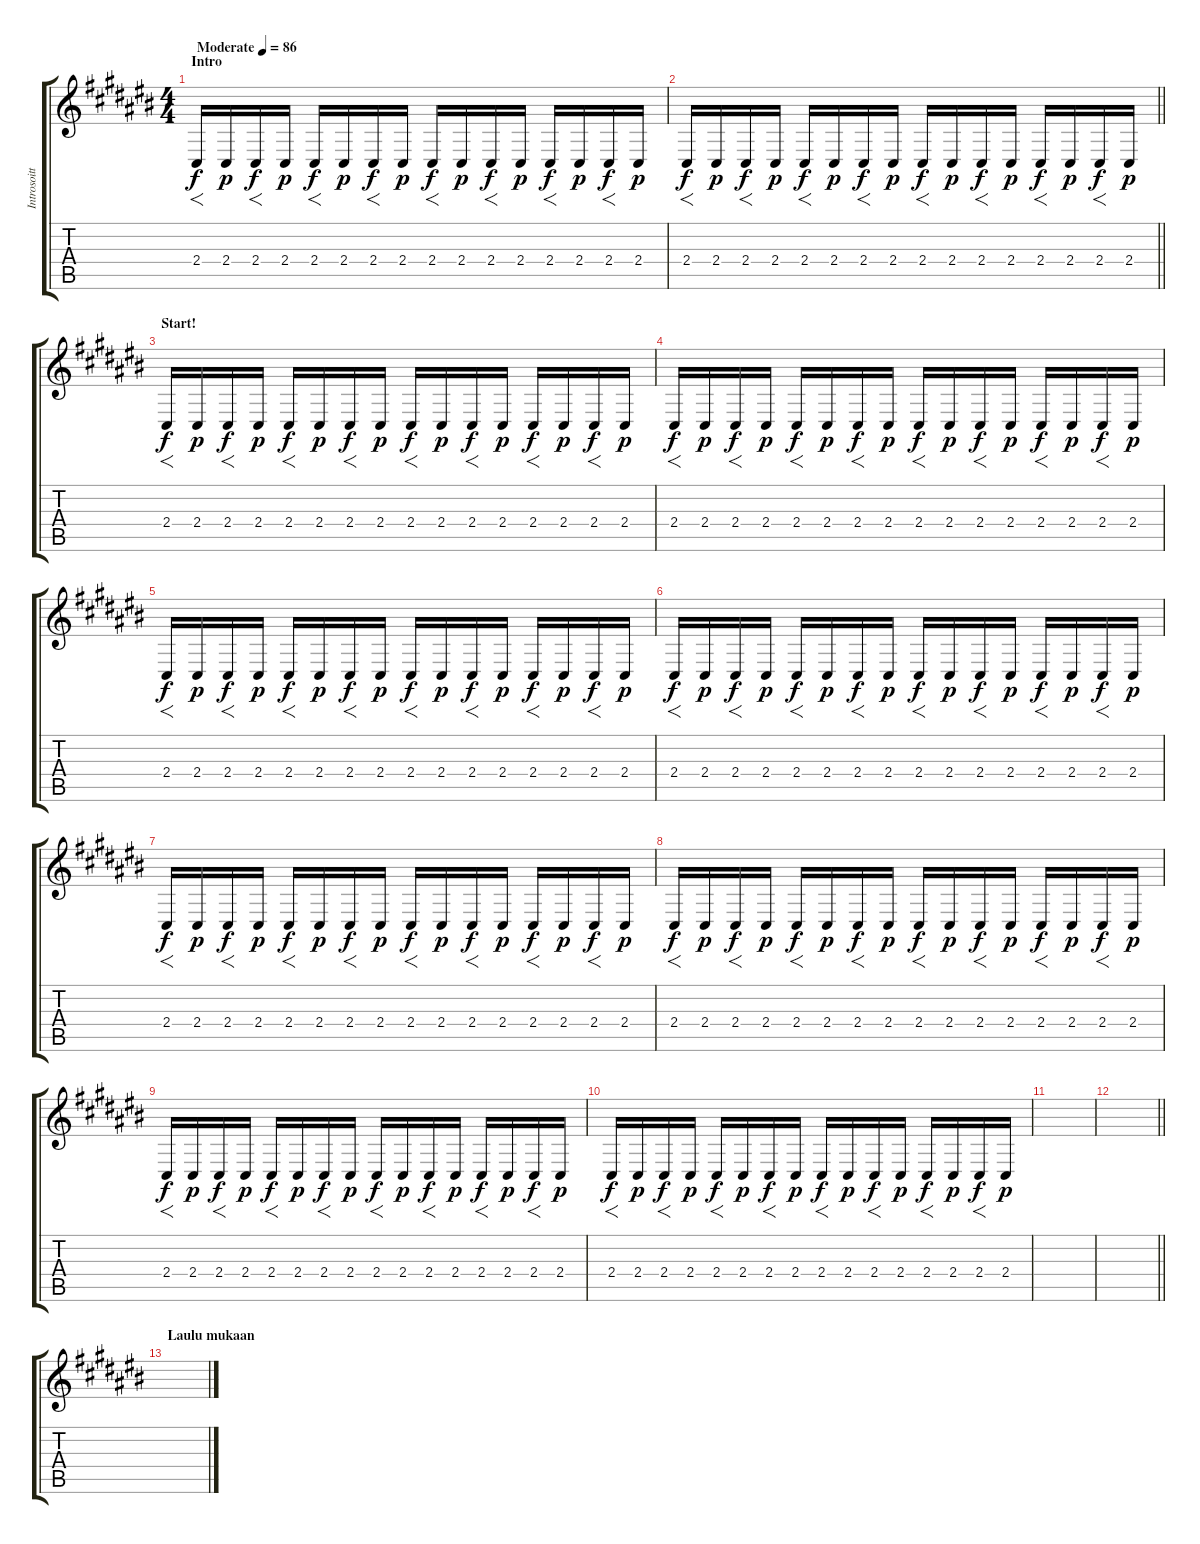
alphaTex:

\track ("Introsoitto" "Introsoitt") {instrument lead2sawtooth}
\staff {score tabs}
\tuning (Db4 Ab3 E3 B2 Gb2 Db2) {hide}
\ts (4 4)
\section ("" "Intro")
\tempo (86 "Moderate")
\clef g2
\ks c#
2.4.16{f dy f instrument lead2sawtooth} 2.4.16{dy p} 2.4.16{f dy f} 2.4.16{dy p} 2.4.16{f dy f} 2.4.16{dy p} 2.4.16{f dy f} 2.4.16{dy p} 2.4.16{f dy f} 2.4.16{dy p} 2.4.16{f dy f} 2.4.16{dy p} 2.4.16{f dy f} 2.4.16{dy p} 2.4.16{f dy f} 2.4.16{dy p} |
\barLineRight lightlight
2.4.16{f dy f} 2.4.16{dy p} 2.4.16{f dy f} 2.4.16{dy p} 2.4.16{f dy f} 2.4.16{dy p} 2.4.16{f dy f} 2.4.16{dy p} 2.4.16{f dy f} 2.4.16{dy p} 2.4.16{f dy f} 2.4.16{dy p} 2.4.16{f dy f} 2.4.16{dy p} 2.4.16{f dy f} 2.4.16{dy p} |
\section ("" "Start!")
2.4.16{f dy f} 2.4.16{dy p} 2.4.16{f dy f} 2.4.16{dy p} 2.4.16{f dy f} 2.4.16{dy p} 2.4.16{f dy f} 2.4.16{dy p} 2.4.16{f dy f} 2.4.16{dy p} 2.4.16{f dy f} 2.4.16{dy p} 2.4.16{f dy f} 2.4.16{dy p} 2.4.16{f dy f} 2.4.16{dy p} |
2.4.16{f dy f} 2.4.16{dy p} 2.4.16{f dy f} 2.4.16{dy p} 2.4.16{f dy f} 2.4.16{dy p} 2.4.16{f dy f} 2.4.16{dy p} 2.4.16{f dy f} 2.4.16{dy p} 2.4.16{f dy f} 2.4.16{dy p} 2.4.16{f dy f} 2.4.16{dy p} 2.4.16{f dy f} 2.4.16{dy p} |
2.4.16{f dy f} 2.4.16{dy p} 2.4.16{f dy f} 2.4.16{dy p} 2.4.16{f dy f} 2.4.16{dy p} 2.4.16{f dy f} 2.4.16{dy p} 2.4.16{f dy f} 2.4.16{dy p} 2.4.16{f dy f} 2.4.16{dy p} 2.4.16{f dy f} 2.4.16{dy p} 2.4.16{f dy f} 2.4.16{dy p} |
2.4.16{f dy f} 2.4.16{dy p} 2.4.16{f dy f} 2.4.16{dy p} 2.4.16{f dy f} 2.4.16{dy p} 2.4.16{f dy f} 2.4.16{dy p} 2.4.16{f dy f} 2.4.16{dy p} 2.4.16{f dy f} 2.4.16{dy p} 2.4.16{f dy f} 2.4.16{dy p} 2.4.16{f dy f} 2.4.16{dy p} |
2.4.16{f dy f} 2.4.16{dy p} 2.4.16{f dy f} 2.4.16{dy p} 2.4.16{f dy f} 2.4.16{dy p} 2.4.16{f dy f} 2.4.16{dy p} 2.4.16{f dy f} 2.4.16{dy p} 2.4.16{f dy f} 2.4.16{dy p} 2.4.16{f dy f} 2.4.16{dy p} 2.4.16{f dy f} 2.4.16{dy p} |
2.4.16{f dy f} 2.4.16{dy p} 2.4.16{f dy f} 2.4.16{dy p} 2.4.16{f dy f} 2.4.16{dy p} 2.4.16{f dy f} 2.4.16{dy p} 2.4.16{f dy f} 2.4.16{dy p} 2.4.16{f dy f} 2.4.16{dy p} 2.4.16{f dy f} 2.4.16{dy p} 2.4.16{f dy f} 2.4.16{dy p} |
2.4.16{f dy f} 2.4.16{dy p} 2.4.16{f dy f} 2.4.16{dy p} 2.4.16{f dy f} 2.4.16{dy p} 2.4.16{f dy f} 2.4.16{dy p} 2.4.16{f dy f} 2.4.16{dy p} 2.4.16{f dy f} 2.4.16{dy p} 2.4.16{f dy f} 2.4.16{dy p} 2.4.16{f dy f} 2.4.16{dy p} |
2.4.16{f dy f} 2.4.16{dy p} 2.4.16{f dy f} 2.4.16{dy p} 2.4.16{f dy f} 2.4.16{dy p} 2.4.16{f dy f} 2.4.16{dy p} 2.4.16{f dy f} 2.4.16{dy p} 2.4.16{f dy f} 2.4.16{dy p} 2.4.16{f dy f} 2.4.16{dy p} 2.4.16{f dy f} 2.4.16{dy p} |
|
\barLineRight lightlight
|
\section ("" "Laulu mukaan")
